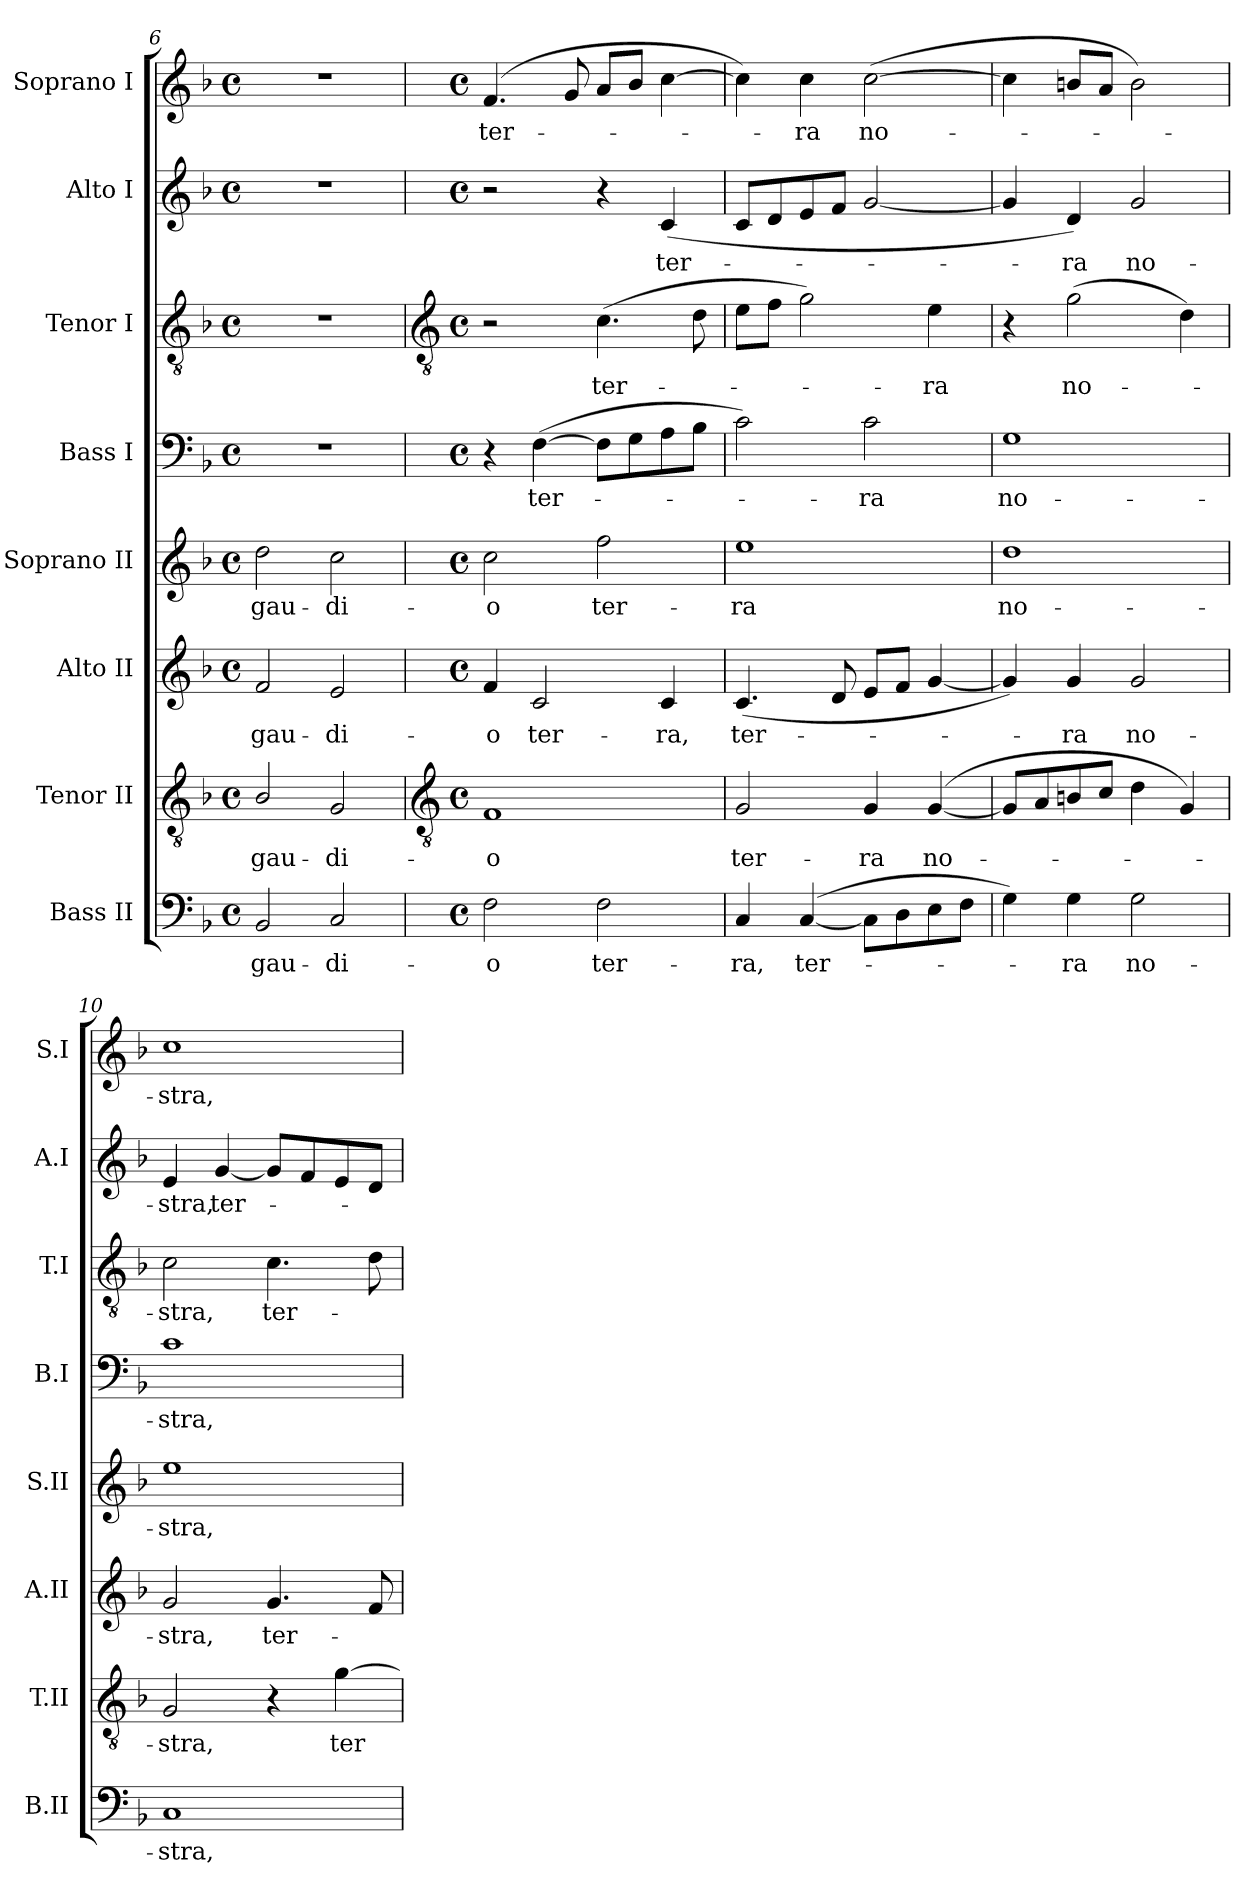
**kern	**text	**kern	**text	**kern	**text	**kern	**text	**kern	**text	**kern	**text	**kern	**text	**kern	**text
*part8	*part8	*part7	*part7	*part6	*part6	*part5	*part5	*part4	*part4	*part3	*part3	*part2	*part2	*part1	*part1
*staff8	*staff8	*staff7	*staff7	*staff6	*staff6	*staff5	*staff5	*staff4	*staff4	*staff3	*staff3	*staff2	*staff2	*staff1	*staff1
*I"Bass II	*	*I"Tenor II	*	*I"Alto II	*	*I"Soprano II	*	*I"Bass I	*	*I"Tenor I	*	*I"Alto I	*	*I"Soprano I	*
*I'B.II	*	*I'T.II	*	*I'A.II	*	*I'S.II	*	*I'B.I	*	*I'T.I	*	*I'A.I	*	*I'S.I	*
*clefF4	*	*clefGv2	*	*clefG2	*	*clefG2	*	*clefF4	*	*clefGv2	*	*clefG2	*	*clefG2	*
*k[b-]	*	*k[b-]	*	*k[b-]	*	*k[b-]	*	*k[b-]	*	*k[b-]	*	*k[b-]	*	*k[b-]	*
*F:	*	*F:	*	*F:	*	*F:	*	*F:	*	*F:	*	*F:	*	*F:	*
*M4/4	*	*M4/4	*	*M4/4	*	*M4/4	*	*M4/4	*	*M4/4	*	*M4/4	*	*M4/4	*
*met(c)	*	*met(c)	*	*met(c)	*	*met(c)	*	*met(c)	*	*met(c)	*	*met(c)	*	*met(c)	*
=6	=6	=6	=6	=6	=6	=6	=6	=6	=6	=6	=6	=6	=6	=6	=6
!	!LO:LY:b	!	!LO:LY:b	!	!LO:LY:b	!	!LO:LY:b	!	!	!	!	!	!	!	!
2BB-	gau-	2B-/	gau-	2f	gau-	2dd	gau-	1r	.	1r	.	1r	.	1r	.
!	!LO:LY:b	!	!LO:LY:b	!	!LO:LY:b	!	!LO:LY:b	!	!	!	!	!	!	!	!
2C	-di-	2G	-di-	2e	-di-	2cc	-di-	.	.	.	.	.	.	.	.
!!LO:LB:g=z
=7	=7	=7	=7	=7	=7	=7	=7	=7	=7	=7	=7	=7	=7	=7	=7
*	*	*clefGv2	*	*	*	*	*	*	*	*clefGv2	*	*	*	*	*
*M4/4	*	*M4/4	*	*M4/4	*	*M4/4	*	*M4/4	*	*M4/4	*	*M4/4	*	*M4/4	*
*met(c)	*	*met(c)	*	*met(c)	*	*met(c)	*	*met(c)	*	*met(c)	*	*met(c)	*	*met(c)	*
!	!LO:LY:b	!	!LO:LY:b	!	!LO:LY:b	!	!LO:LY:b	!	!	!	!	!	!	!	!LO:LY:b
2F	-o	1F	-o	4f	-o	2cc	-o	4r	.	2r	.	2r	.	(<4.f	ter-
!	!	!	!	!	!LO:LY:b	!	!	!	!LO:LY:b	!	!	!	!	!	!
.	.	.	.	2c	ter-	.	.	(>[4F	ter-	.	.	.	.	.	.
.	.	.	.	.	.	.	.	.	.	.	.	.	.	8g	.
!	!LO:LY:b	!	!	!	!	!	!LO:LY:b	!	!	!	!LO:LY:b	!	!	!	!
2F	ter-	.	.	.	.	2ff	ter-	8FL]	.	(>4.c	ter-	4r	.	8aL	.
.	.	.	.	.	.	.	.	8G	.	.	.	.	.	8b-J	.
!	!	!	!	!	!LO:LY:b	!	!	!	!	!	!	!	!LO:LY:b	!	!
.	.	.	.	4c	-ra,	.	.	8A	.	.	.	(<4c	ter-	[4cc	.
.	.	.	.	.	.	.	.	8B-J	.	8d	.	.	.	.	.
=8	=8	=8	=8	=8	=8	=8	=8	=8	=8	=8	=8	=8	=8	=8	=8
!	!LO:LY:b	!	!LO:LY:b	!	!LO:LY:b	!	!LO:LY:b	!	!	!	!	!	!	!	!
4C	-ra,	2G	ter-	(<4.c	ter-	1ee	-ra	2c)	.	8eL	.	8cL	.	4cc])	.
.	.	.	.	.	.	.	.	.	.	8fJ	.	8d	.	.	.
!	!LO:LY:b	!	!	!	!	!	!	!	!	!	!	!	!	!	!LO:LY:b
(>[4C	ter-	.	.	.	.	.	.	.	.	2g)	.	8e	.	4cc	ra
.	.	.	.	8d	.	.	.	.	.	.	.	8fJ	.	.	.
!	!	!	!LO:LY:b	!	!	!	!	!	!LO:LY:b	!	!	!	!	!	!LO:LY:b
8CL]	.	4G	-ra	8eL	.	.	.	2c	ra	.	.	[2g	.	(>[2cc	no-
8D	.	.	.	8fJ	.	.	.	.	.	.	.	.	.	.	.
!	!	!	!LO:LY:b	!	!	!	!	!	!	!	!LO:LY:b	!	!	!	!
8E	.	(<[4G	no-	[4g	.	.	.	.	.	4e	ra	.	.	.	.
8FJ	.	.	.	.	.	.	.	.	.	.	.	.	.	.	.
=9	=9	=9	=9	=9	=9	=9	=9	=9	=9	=9	=9	=9	=9	=9	=9
!	!	!	!	!	!	!	!LO:LY:b	!	!LO:LY:b	!	!	!	!	!	!
4G)	.	8GL]	.	4g])	.	1dd	no-	1G	no-	4r	.	4g]	.	4cc]	.
.	.	8A	.	.	.	.	.	.	.	.	.	.	.	.	.
!	!LO:LY:b	!	!	!	!LO:LY:b	!	!	!	!	!	!LO:LY:b	!	!LO:LY:b	!	!
4G	ra	8Bn	.	4g	ra	.	.	.	.	(>2g	no-	4d)	ra	8bnL	.
.	.	8cJ	.	.	.	.	.	.	.	.	.	.	.	8aJ	.
!	!LO:LY:b	!	!	!	!LO:LY:b	!	!	!	!	!	!	!	!LO:LY:b	!	!
2G	no-	4d	.	2g	no-	.	.	.	.	.	.	2g	no-	2b)	.
.	.	4G)	.	.	.	.	.	.	.	4d)	.	.	.	.	.
=10	=10	=10	=10	=10	=10	=10	=10	=10	=10	=10	=10	=10	=10	=10	=10
!	!LO:LY:b	!	!LO:LY:b	!	!LO:LY:b	!	!LO:LY:b	!	!LO:LY:b	!	!LO:LY:b	!	!LO:LY:b	!	!LO:LY:b
1C	-stra,	2G	stra,	2g	-stra,	1ee	-stra,	1c	-stra,	2c	stra,	4e	-stra,	1cc	stra,
!	!	!	!	!	!	!	!	!	!	!	!	!	!LO:LY:b	!	!
.	.	.	.	.	.	.	.	.	.	.	.	[4g	ter-	.	.
!	!	!	!	!	!LO:LY:b	!	!	!	!	!	!LO:LY:b	!	!	!	!
.	.	4r	.	4.g	ter-	.	.	.	.	4.c	ter-	8gL]	.	.	.
.	.	.	.	.	.	.	.	.	.	.	.	8f	.	.	.
!	!	!	!LO:LY:b	!	!	!	!	!	!	!	!	!	!	!	!
.	.	[4g	ter-	.	.	.	.	.	.	.	.	8e	.	.	.
.	.	.	.	8f	.	.	.	.	.	8d	.	8dJ	.	.	.
=	=	=	=	=	=	=	=	=	=	=	=	=	=	=	=
*-	*-	*-	*-	*-	*-	*-	*-	*-	*-	*-	*-	*-	*-	*-	*-
